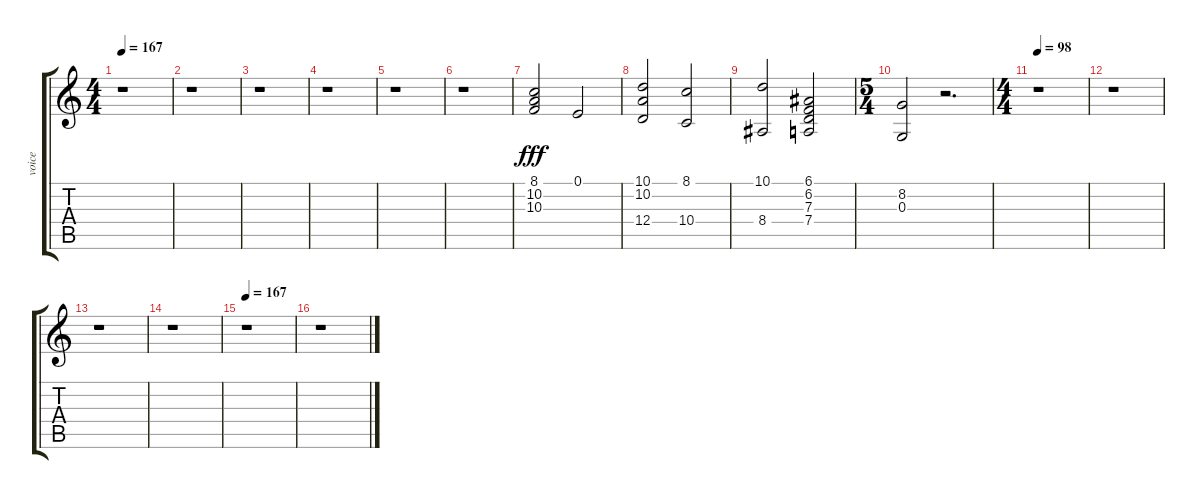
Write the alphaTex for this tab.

\track ("voice" "voice") {instrument choiraahs}
\staff {score tabs}
\tuning (E4 B3 G3 D3 A2 E2) {hide}
\ts (4 4)
\tempo 167
\clef g2
\ks c
r.1{dy f} |
r.1 |
r.1 |
r.1 |
r.1 |
r.1 |
(8.1 10.2 10.3).2{dy fff volume 12} 0.1.2{volume 12} |
(10.1 10.2 12.4).2 (8.1 10.4).2 |
(10.1 8.4).2 (6.1 6.2 7.3 7.4).2 |
\ts (5 4)
(8.2 0.3).2 r.2{d} |
\ts (4 4)
\tempo 98
r.1 |
r.1 |
r.1 |
r.1 |
\tempo 167
r.1 |
r.1
